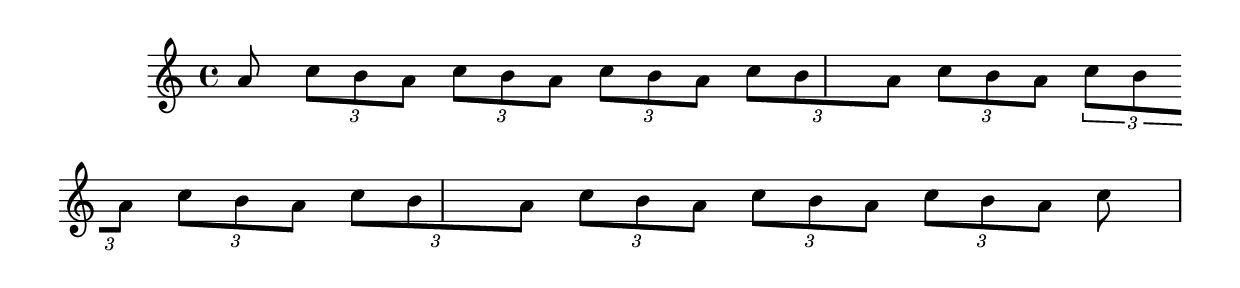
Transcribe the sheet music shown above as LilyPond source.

%% Do not edit this file; it is auto-generated from LSR http://lsr.dsi.unimi.it
%% This file is in the public domain.
\version "2.12.3"

\header {
  lsrtags = "rhythms"

 doctitlees = "Permitir saltos de línea dentro de grupos especiales con barra"
 texidoces = "
Este ejemplo artificial muestra cómo se pueden permitir tanto los
saltos de línea manuales como los automáticos dentro de un grupo de
valoración especial unido por una barra.  Observe que estos grupos
sincopados se deben barrar manualmente.

"

%% Translation of GIT committish :<6ce7f350682dfa99af97929be1dec6b9f1cbc01a>
  texidocde = "
Dieses künstliche Beispiel zeigt, wie sowohl automatische als auch
manuelle Zeilenumbrüche innerhalb einer N-tole mit Balken erlaubt
werden können.  Diese unregelmäßige Bebalkung muss allerdings manuell
gesetzt werden.

"
  doctitlede = "Zeilenumbrüche bei N-tolen mit Balken erlauben"

  texidoc = "
This artificial example shows how both manual and automatic line breaks
may be permitted to within a beamed tuplet. Note that such off-beat
tuplets have to be beamed manually.

"
  doctitle = "Permitting line breaks within beamed tuplets"
} % begin verbatim

\layout {
  \context {
    \Voice
    % Permit line breaks within tuplets
    \remove "Forbid_line_break_engraver"
    % Allow beams to be broken at line breaks
    \override Beam #'breakable = ##t
  }
}
\relative c'' {
  a8
  \repeat unfold 5 { \times 2/3 { c[ b a] } }
  % Insert a manual line break within a tuplet
  \times 2/3 { c[ b \bar "" \break a] }
  \repeat unfold 5 { \times 2/3 { c[ b a] } }
  c8
}

